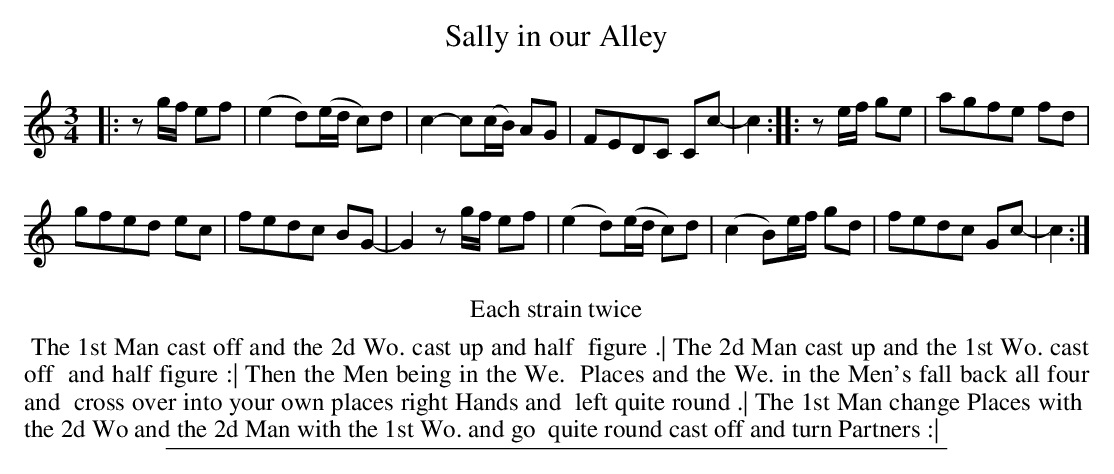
X:1
T: Sally in our Alley
M: 3/4
L: 1/8
K: C
|: zg/f/ ef |\
(e2 d)(e/d/ c)d | c2- c(c/B/) AG | FEDC Cc- | c2 :|\
|: ze/f/ ge | agfe fd |
gfed ec | fedc BG- | G2 zg/f/ ef |\
(e2d)(e/d/ c)d | (c2 B)e/f/ gd |\
fedc Gc- | c2 :|
